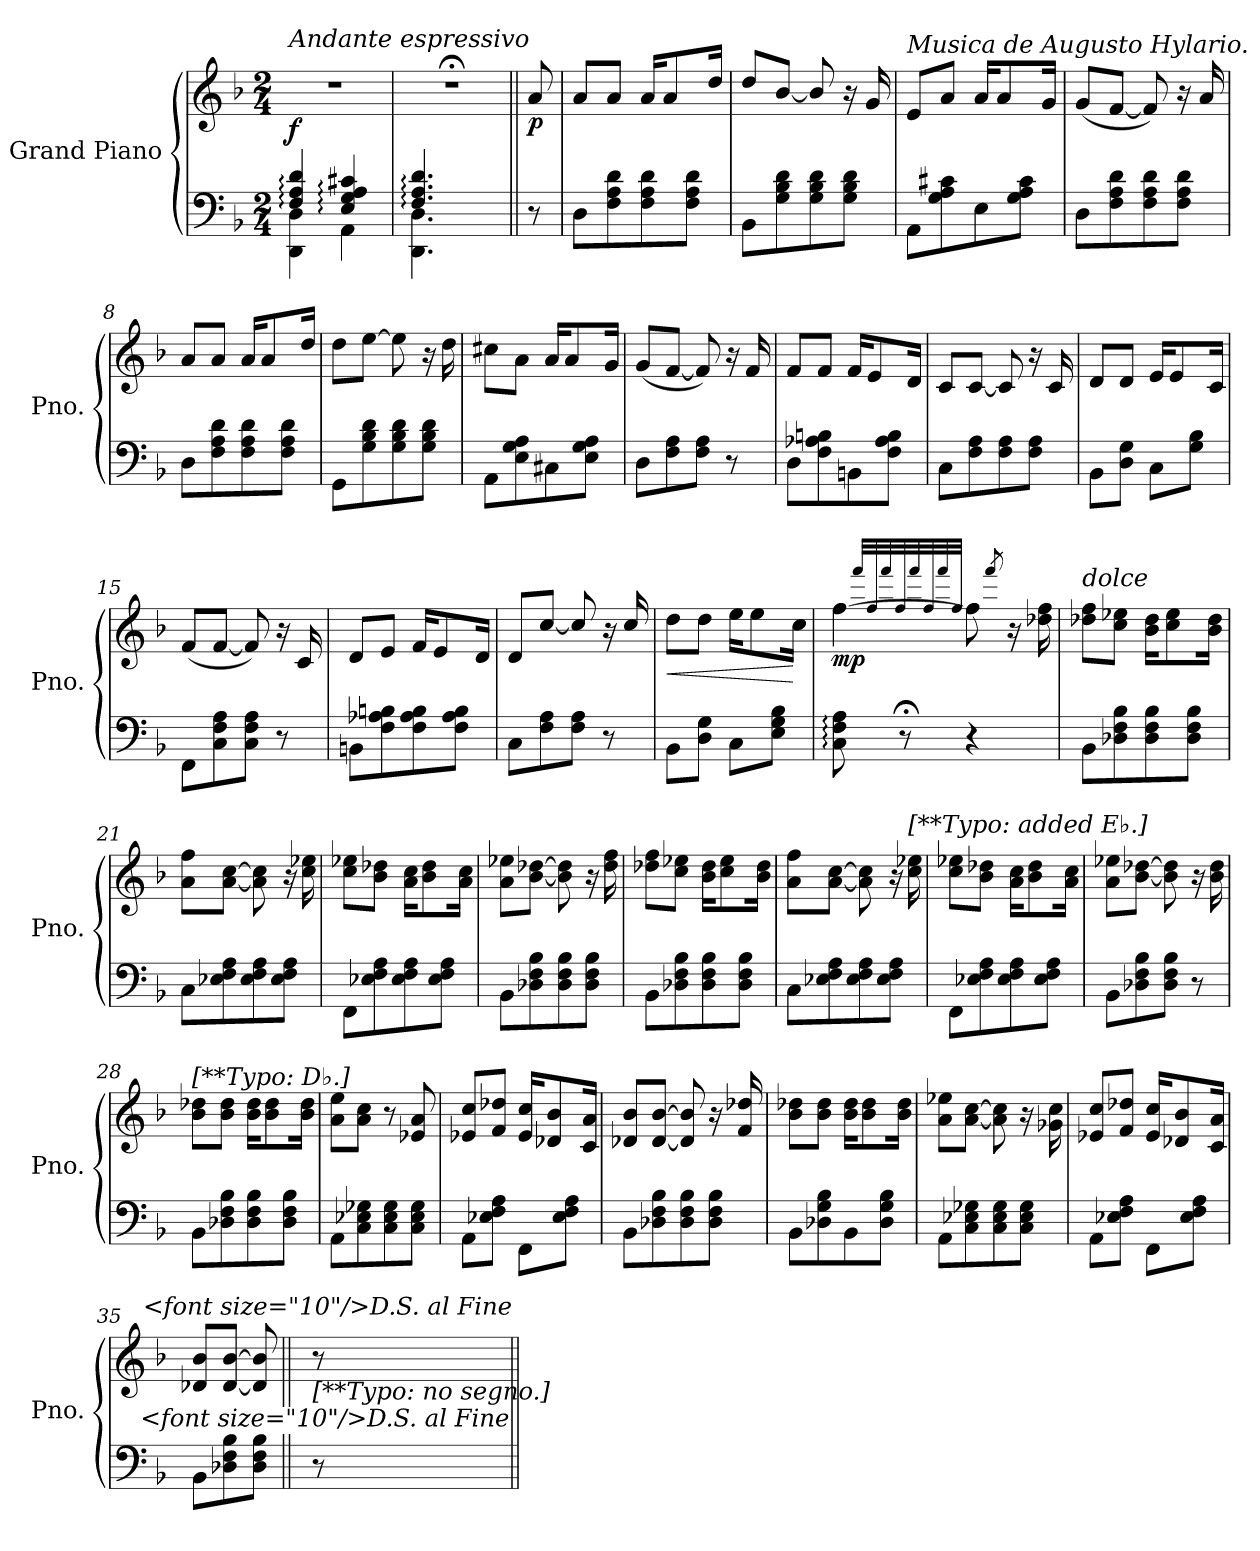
**kern	**kern	**dynam
*part1	*part1	*part1
*staff2	*staff1	*staff1/2
*I"Grand Piano	*	*
*I'Pno.	*	*
*clefF4	*clefG2	*
*k[b-]	*k[b-]	*
*M2/4	*M2/4	*
*MM74	*MM74	*
=1	=1	=1
*^	*	*
!	!	!LO:TX:a:i:t=Andante espressivo	!
!	!	!	!LO:DY:b
4F/: 4A/: 4d/:	4DD\ 4D\	2r	f
4E/: 4G/: 4A/: 4c#X/:	4AA\	.	.
=2	=2	=2	=2
4.F/: 4.A/: 4.d/:	4.DD\ 4.D\	2r;<	.
8ryy	8ryy	.	.
=3||	=3||	=3||	=3||
!	!	!	!LO:DY:b
*v	*v	*	*
8r	8a/	p
=4	=4	=4
8D\L	8a/L	.
8F\ 8A\ 8d\	8a/J	.
8F\ 8A\ 8d\	16a/KL	.
.	8a/	.
8F\ 8A\ 8d\J	.	.
.	16dd/Jk	.
=5	=5	=5
8BB-\L	8dd/L	.
8G\ 8B-\ 8d\	[8b-/J	.
8G\ 8B-\ 8d\	8b-/]	.
8G\ 8B-\ 8d\J	16r	.
.	16g/	.
=6	=6	=6
!	!LO:TX:a:i:t=Musica de Augusto Hylario.	!
8AA\L	8e/L	.
8G\ 8A\ 8c#X\	8a/J	.
8E\	16a/KL	.
.	8a/	.
8G\ 8A\ 8c#\J	.	.
.	16g/Jk	.
!!LO:LB:g=z
=7	=7	=7
8D\L	(<8g/L	.
8F\ 8A\ 8d\	[8f/J	.
8F\ 8A\ 8d\	8f/])	.
8F\ 8A\ 8d\J	16r	.
.	16a/	.
=8	=8	=8
8D\L	8a/L	.
8F\ 8A\ 8d\	8a/J	.
8F\ 8A\ 8d\	16a/KL	.
.	8a/	.
8F\ 8A\ 8d\J	.	.
.	16dd/Jk	.
=9	=9	=9
8GG\L	8dd\L	.
8G\ 8B-\ 8d\	[8ee\J	.
8G\ 8B-\ 8d\	8ee\]	.
8G\ 8B-\ 8d\J	16r	.
.	16dd\	.
=10	=10	=10
8AA\L	8cc#X\L	.
8E\ 8G\ 8A\	8a\J	.
8C#X\	16a/KL	.
.	8a/	.
8E\ 8G\ 8A\J	.	.
.	16g/Jk	.
=11	=11	=11
8D\L	(<8g/L	.
8F\ 8A\	[8f/J	.
8F\ 8A\J	8f/])	.
8r	16r	.
.	16f/	.
!!LO:LB:g=z
=12	=12	=12
8D\L	8f/L	.
8F\ 8A-X\ 8Bn\	8f/J	.
8BBn\	16f/KL	.
.	8e/	.
8F\ 8A-\ 8B\J	.	.
.	16d/Jk	.
=13	=13	=13
8C\L	8c/L	.
8F\ 8A\	[8c/J	.
8F\ 8A\	8c/]	.
8F\ 8A\J	16r	.
.	16c/	.
=14	=14	=14
8BB-\L	8d/L	.
8D\ 8G\J	8d/J	.
8C\L	16e/KL	.
.	8e/	.
8G\ 8B-\J	.	.
.	16c/Jk	.
=15	=15	=15
8FF\L	(<8f/L	.
8C\ 8F\ 8A\	[8f/J	.
8C\ 8F\ 8A\J	8f/])	.
8r	16r	.
.	16c/	.
=16	=16	=16
8BBn\L	8d/L	.
8F\ 8A-X\ 8Bn\	8e/J	.
8F\ 8A-\ 8B\	16f/KL	.
.	8e/	.
8F\ 8A-\ 8B\J	.	.
.	16d/Jk	.
!!LO:LB:g=z
=17	=17	=17
8C\L	8d/L	.
8F\ 8A\	[8cc/J	.
8F\ 8A\J	8cc/]	.
8r	16r	.
.	16cc/	.
=18	=18	=18
!	!	!LO:HP:b
8BB-\L	8dd\L	<
8D\ 8G\J	8dd\J	.
8C\L	16ee\KL	.
.	8ee\	.
8E\ 8G\ 8B-\J	.	.
.	16cc\Jk	[
=19	=19	=19
!	!	!LO:DY:b
8C\: 8F\: 8A\:	[4ff\	mp
8r;<	.	.
.	32qfff/LLL	.
.	32qff/	.
.	32qfff/	.
.	32qff/	.
.	32qfff/	.
.	32qff/	.
.	32qfff/	.
.	32qff/JJJ	.
4r	8ff\]	.
.	8qfff/	.
.	16r	.
.	16dd-X\ 16ff\	.
=20	=20	=20
!	!LO:TX:a:i:t=dolce	!
8BB-\L	8dd-X\ 8ff\L	.
8D-X\ 8F\ 8B-\	8cc\ 8ee-X\J	.
8D-\ 8F\ 8B-\	16b-\ 16dd-\KL	.
.	8cc\ 8ee-\	.
8D-\ 8F\ 8B-\J	.	.
.	16b-\ 16dd-\Jk	.
=21	=21	=21
8C\L	8a\ 8ff\L	.
8E-X\ 8F\ 8A\	[8a\ [8cc\J	.
8E-\ 8F\ 8A\	8a\] 8cc\]	.
8E-\ 8F\ 8A\J	16r	.
.	16cc\ 16ee-X\	.
!!LO:LB:g=z
=22	=22	=22
8FF\L	8cc\ 8ee-X\L	.
8E-X\ 8F\ 8A\	8b-\ 8dd-X\J	.
8E-\ 8F\ 8A\	16a\ 16cc\KL	.
.	8b-\ 8dd-\	.
8E-\ 8F\ 8A\J	.	.
.	16a\ 16cc\Jk	.
=23	=23	=23
8BB-\L	8a\ 8ee-X\L	.
8D-X\ 8F\ 8B-\	[8b-\ [8dd-X\J	.
8D-\ 8F\ 8B-\	8b-\] 8dd-\]	.
8D-\ 8F\ 8B-\J	16r	.
.	16dd-\ 16ff\	.
=24	=24	=24
8BB-\L	8dd-X\ 8ff\L	.
8D-X\ 8F\ 8B-\	8cc\ 8ee-X\J	.
8D-\ 8F\ 8B-\	16b-\ 16dd-\KL	.
.	8cc\ 8ee-\	.
8D-\ 8F\ 8B-\J	.	.
.	16b-\ 16dd-\Jk	.
=25	=25	=25
8C\L	8a\ 8ff\L	.
8E-X\ 8F\ 8A\	[8a\ [8cc\J	.
8E-\ 8F\ 8A\	8a\] 8cc\]	.
8E-\ 8F\ 8A\J	16r	.
!	!LO:TX:a:t=[**Typo&colon; added E♭.]	!
.	16cc\ 16ee-X\	.
=26	=26	=26
8FF\L	8cc\ 8ee-X\L	.
8E-X\ 8F\ 8A\	8b-\ 8dd-X\J	.
8E-\ 8F\ 8A\	16a\ 16cc\KL	.
.	8b-\ 8dd-\	.
8E-\ 8F\ 8A\J	.	.
.	16a\ 16cc\Jk	.
!!LO:PB:g=z
=27	=27	=27
8BB-\L	8a\ 8ee-X\L	.
8D-X\ 8F\ 8B-\	[8b-\ [8dd-X\J	.
8D-\ 8F\ 8B-\J	8b-\] 8dd-\]	.
8r	16r	.
.	16b-\ 16dd-\	.
=28	=28	=28
!	!LO:TX:a:t=[**Typo&colon; D♭.]	!
8BB-\L	8b-\ 8dd-X\L	.
8D-X\ 8F\ 8B-\	8b-\ 8dd-\J	.
8D-\ 8F\ 8B-\	16b-\ 16dd-\KL	.
.	8b-\ 8dd-\	.
8D-\ 8F\ 8B-\J	.	.
.	16b-\ 16dd-\Jk	.
=29	=29	=29
8AA\L	8a\ 8ee\L	.
8C\ 8E-X\ 8G-X\	8a\ 8cc\J	.
8C\ 8E-\ 8G-\	8r	.
8C\ 8E-\ 8G-\J	8e-X/ 8a/	.
=30	=30	=30
8AA\L	8e-X/ 8cc/L	.
8E-X\ 8F\ 8A\J	8f/ 8dd-X/J	.
8FF\L	16e-/ 16cc/KL	.
.	8d-X/ 8b-/	.
8E-\ 8F\ 8A\J	.	.
.	16c/ 16a/Jk	.
=31	=31	=31
8BB-\L	8d-X/ 8b-/L	.
8D-X\ 8F\ 8B-\	[8d-/ [8b-/J	.
8D-\ 8F\ 8B-\	8d-/] 8b-/]	.
8D-\ 8F\ 8B-\J	16r	.
.	16f/ 16dd-X/	.
!!LO:LB:g=z
=32	=32	=32
8BB-\L	8b-\ 8dd-X\L	.
8D-X\ 8G\ 8B-\	8b-\ 8dd-\J	.
8BB-\	16b-\ 16dd-\KL	.
.	8b-\ 8dd-\	.
8D-\ 8G\ 8B-\J	.	.
.	16b-\ 16dd-\Jk	.
=33	=33	=33
8AA\L	8a\ 8ee-X\L	.
8C\ 8E-X\ 8G-X\	[8a\ [8cc\J	.
8C\ 8E-\ 8G-\	8a\] 8cc\]	.
8C\ 8E-\ 8G-\J	16r	.
.	16g-X\ 16cc\	.
=34	=34	=34
8AA\L	8e-X/ 8cc/L	.
8E-X\ 8F\ 8A\J	8f/ 8dd-X/J	.
8FF\L	16e-/ 16cc/KL	.
.	8d-X/ 8b-/	.
8E-\ 8F\ 8A\J	.	.
.	16c/ 16a/Jk	.
=35	=35	=35
8BB-\L	8d-X/ 8b-/L	.
8D-X\ 8F\ 8B-\	[8d-/ [8b-/J	.
8D-\ 8F\ 8B-\J	8d-/] 8b-/]	.
=36||	=36||	=36||
!	!LO:TX:b:t=[**Typo&colon; no  segno.]	!
8r	8r	.
!	!LO:TX:a:t=<i><font size="10"/>D.S. al Fine</i>	!
!LO:TX:a:t=<i><font size="10"/>D.S. al Fine</i>	!	!
=||	=||	=||
*-	*-	*-
